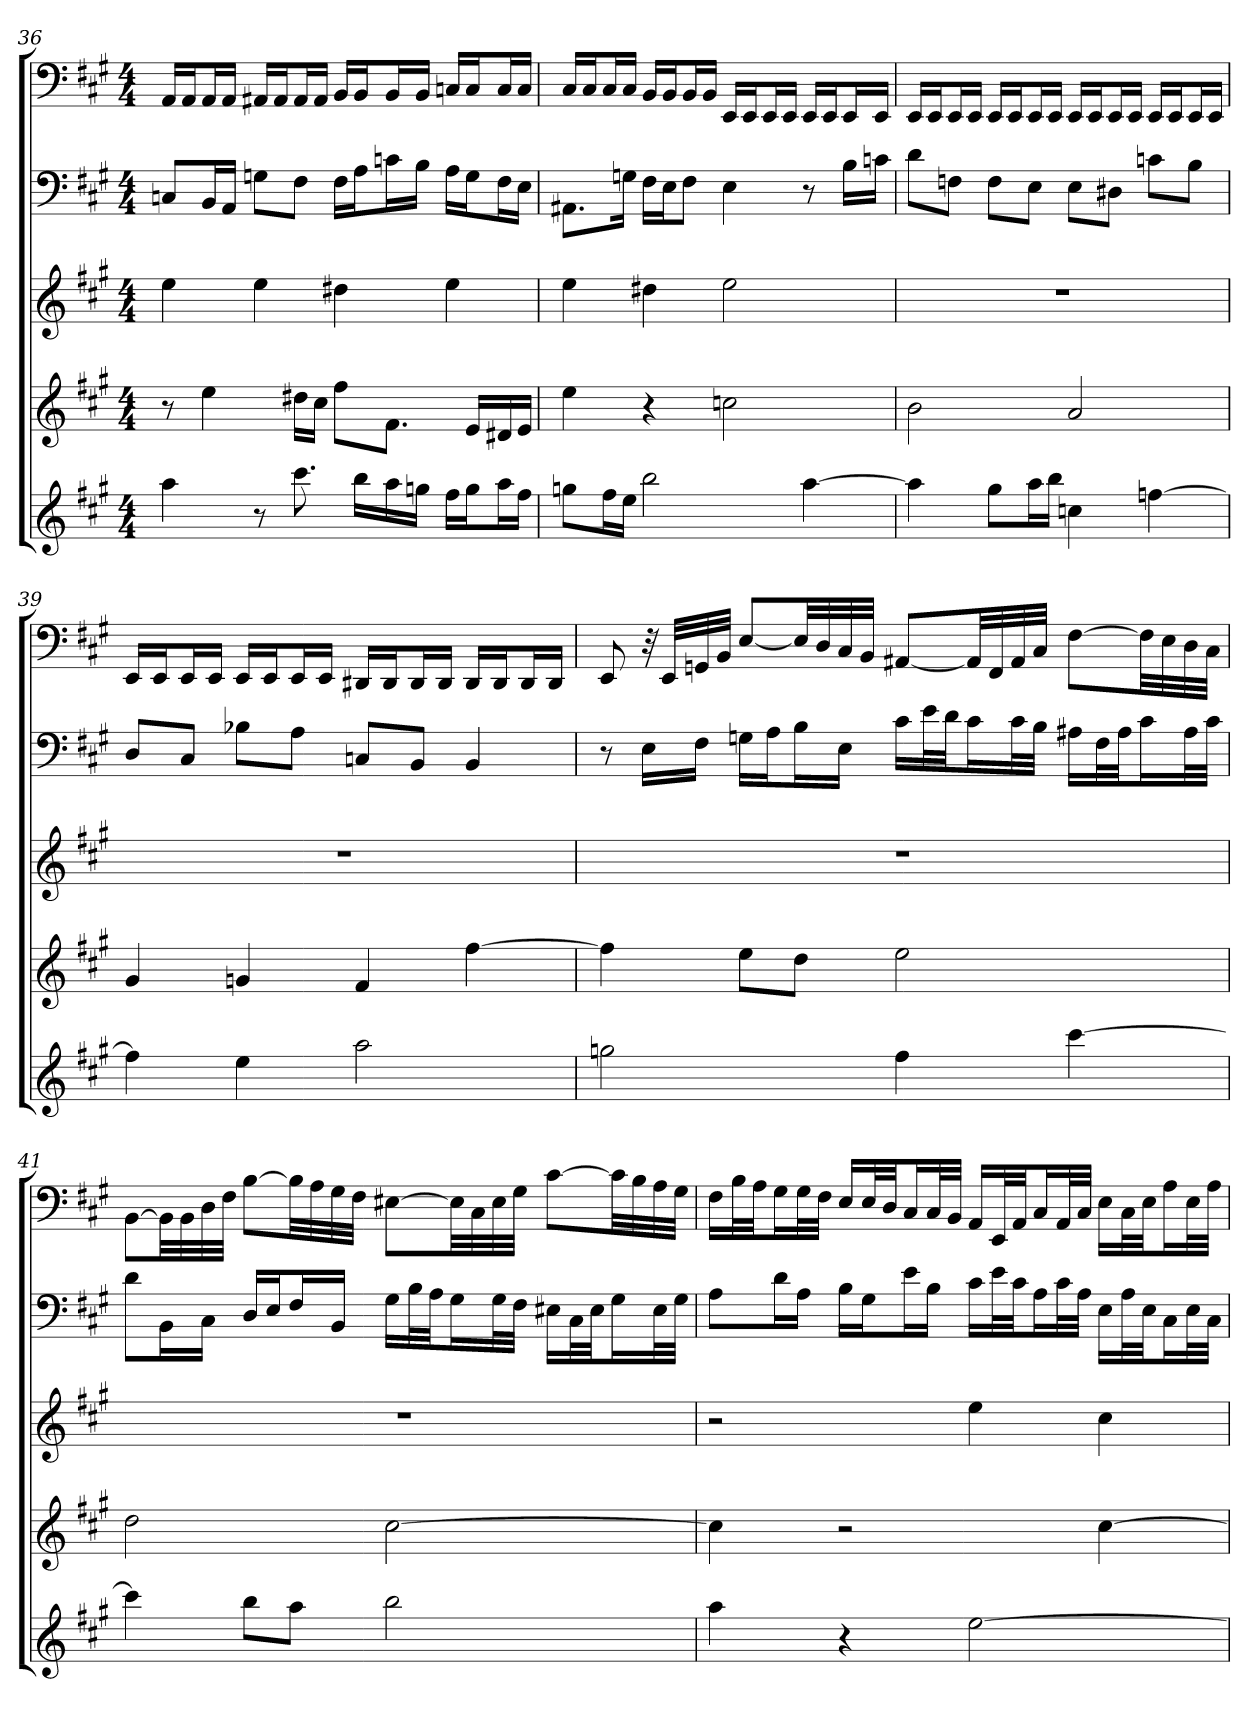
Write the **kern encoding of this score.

**kern	**kern	**kern	**kern	**kern
*part5	*part4	*part3	*part2	*part1
*staff5	*staff4	*staff3	*staff2	*staff1
*clefG2	*clefG2	*clefG2	*clefF4	*clefF4
*k[f#c#g#]	*k[f#c#g#]	*k[f#c#g#]	*k[f#c#g#]	*k[f#c#g#]
*f#:	*f#:	*f#:	*f#:	*f#:
*M4/4	*M4/4	*M4/4	*M4/4	*M4/4
=36	=36	=36	=36	=36
4aa	8r	4ee	8Cn/L	16AA/LL
.	.	.	.	16AA/J
.	4ee	.	16BB/L	16AA/L
.	.	.	16AA/JJ	16AA/JJ
8r	.	4ee	8Gn\L	16AA#X/LL
.	.	.	.	16AA#/J
8.ccc#	16dd#X\LL	.	8F#\J	16AA#/L
.	16cc#\JJ	.	.	16AA#/JJ
.	8ff#\L	4dd#X	16F#\LL	16BB/LL
16bb\LL	.	.	16A\J	16BB/J
16aa\	8.f#\J	.	16cn\L	16BB/L
16ggn\JJ	.	.	16B\JJ	16BB/JJ
16ff#\LL	.	4ee	16A\LL	16Cn/LL
16gg\J	16e/LL	.	16G\J	16C/J
16aa\L	16d#X/	.	16F#\L	16C/L
16ff#\JJ	16e/JJ	.	16E\JJ	16C/JJ
=37	=37	=37	=37	=37
8ggn\L	4ee	4ee	8.AA#X\L	16C#/LL
.	.	.	.	16C#/J
16ff#\L	.	.	.	16C#/L
16ee\JJ	.	.	16Gn\Jk	16C#/JJ
2bb	4r	4dd#X	16F#\LL	16BB/LL
.	.	.	16E\J	16BB/J
.	.	.	8F#\J	16BB/L
.	.	.	.	16BB/JJ
.	2ccn	2ee	4E	16EE/LL
.	.	.	.	16EE/J
.	.	.	.	16EE/L
.	.	.	.	16EE/JJ
[4aa	.	.	8r	16EE/LL
.	.	.	.	16EE/J
.	.	.	16B\LL	16EE/L
.	.	.	16cn\JJ	16EE/JJ
=38	=38	=38	=38	=38
4aa]	2b	1r	8d\L	16EE/LL
.	.	.	.	16EE/J
.	.	.	8Fn\J	16EE/L
.	.	.	.	16EE/JJ
8gg#\L	.	.	8F\L	16EE/LL
.	.	.	.	16EE/J
16aa\L	.	.	8E\J	16EE/L
16bb\JJ	.	.	.	16EE/JJ
4ccn	2a	.	8E\L	16EE/LL
.	.	.	.	16EE/J
.	.	.	8D#X\J	16EE/L
.	.	.	.	16EE/JJ
[4ffn	.	.	8cn\L	16EE/LL
.	.	.	.	16EE/J
.	.	.	8B\J	16EE/L
.	.	.	.	16EE/JJ
=39	=39	=39	=39	=39
4ff]	4g#	1r	8D/L	16EE/LL
.	.	.	.	16EE/J
.	.	.	8C#/J	16EE/L
.	.	.	.	16EE/JJ
4ee	4gn	.	8B-X\L	16EE/LL
.	.	.	.	16EE/J
.	.	.	8A\J	16EE/L
.	.	.	.	16EE/JJ
2aa	4f#	.	8Cn/L	16DD#X/LL
.	.	.	.	16DD#/J
.	.	.	8BB/J	16DD#/L
.	.	.	.	16DD#/JJ
.	[4ff#	.	4BB	16DD#/LL
.	.	.	.	16DD#/J
.	.	.	.	16DD#/L
.	.	.	.	16DD#/JJ
=40	=40	=40	=40	=40
2ggn	4ff#]	1r	8r	8EE
.	.	.	16E\LL	32r
.	.	.	.	32EE/LLL
.	.	.	16F#\JJ	32GGn/
.	.	.	.	32BB/JJJ
.	8ee\L	.	16Gn\LL	[8E/L
.	.	.	16A\J	.
.	8dd\J	.	16B\L	32E/LL]
.	.	.	.	32D/
.	.	.	16E\JJ	32C#/
.	.	.	.	32BB/JJJ
4ff#	2ee	.	16c#\LL	[8AA#X/L
.	.	.	32e\L	.
.	.	.	32d\JJ	.
.	.	.	16c#\L	32AA#/LL]
.	.	.	.	32FF#/
.	.	.	32c#\L	32AA#/
.	.	.	32B\JJJ	32C#/JJJ
[4ccc#	.	.	16A#X\LL	[8F#\L
.	.	.	32F#\L	.
.	.	.	32A#\JJ	.
.	.	.	16c#\L	32F#\LL]
.	.	.	.	32E\
.	.	.	32A#\L	32D\
.	.	.	32c#\JJJ	32C#\JJJ
=41	=41	=41	=41	=41
4ccc#]	2dd	1r	8d\L	[8BB\L
.	.	.	16BB\L	32BB\LL]
.	.	.	.	32BB\
.	.	.	16C#\JJ	32D\
.	.	.	.	32F#\JJJ
8bb\L	.	.	16D/LL	[8B\L
.	.	.	16E/J	.
8aa\J	.	.	16F#/L	32B\LL]
.	.	.	.	32A\
.	.	.	16BB/JJ	32G#\
.	.	.	.	32F#\JJJ
2bb	[2cc#	.	16G#\LL	[8E#X\L
.	.	.	32B\L	.
.	.	.	32A\JJ	.
.	.	.	16G#\L	32E#\LL]
.	.	.	.	32C#\
.	.	.	32G#\L	32E#\
.	.	.	32F#\JJJ	32G#\JJJ
.	.	.	16E#X\LL	[8c#\L
.	.	.	32C#\L	.
.	.	.	32E#\JJ	.
.	.	.	16G#\L	32c#\LL]
.	.	.	.	32B\
.	.	.	32E#\L	32A\
.	.	.	32G#\JJJ	32G#\JJJ
=42	=42	=42	=42	=42
4aa	4cc#]	2r	8A\L	16F#\LL
.	.	.	.	32B\L
.	.	.	.	32A\JJ
.	.	.	16d\L	16G#\L
.	.	.	16A\JJ	32G#\L
.	.	.	.	32F#\JJJ
4r	2r	.	16B\LL	16E/LL
.	.	.	16G#\J	32E/L
.	.	.	.	32D/JJ
.	.	.	16e\L	16C#/L
.	.	.	16B\JJ	32C#/L
.	.	.	.	32BB/JJJ
[2ee	.	4ee	16c#\LL	16AA/LL
.	.	.	32e\L	32EE/L
.	.	.	32c#\JJ	32AA/JJ
.	.	.	16A\L	16C#/L
.	.	.	32c#\L	32AA/L
.	.	.	32A\JJJ	32C#/JJJ
.	[4cc#	4cc#	16E\LL	16E\LL
.	.	.	32A\L	32C#\L
.	.	.	32E\JJ	32E\JJ
.	.	.	16C#\L	16A\L
.	.	.	32E\L	32E\L
.	.	.	32C#\JJJ	32A\JJJ
=	=	=	=	=
*-	*-	*-	*-	*-
